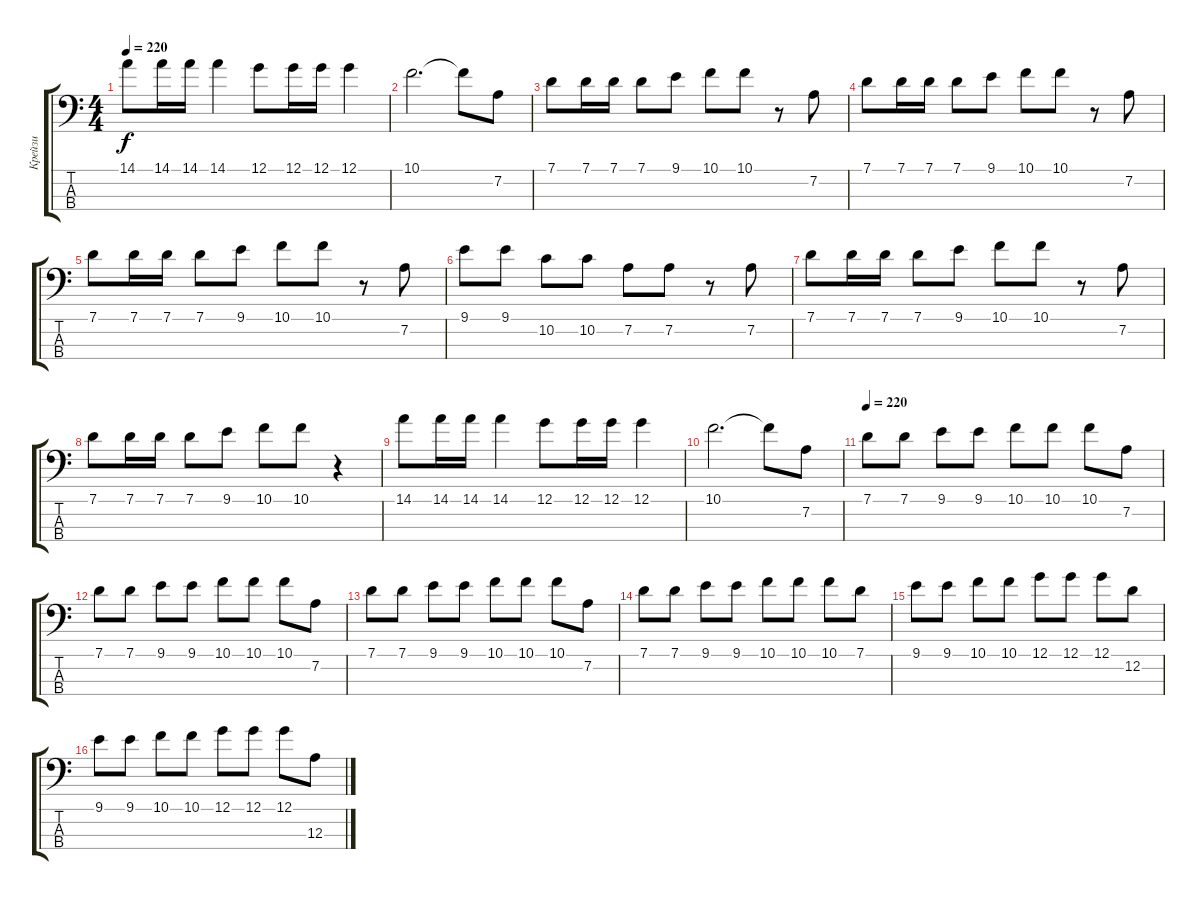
\track ("Крейзи" "Крейзи") {instrument electricbassfinger}
\staff {score tabs}
\tuning (G2 D2 A1 E1) {hide}
\ts (4 4)
\tempo 220
\clef f4
\ks c
14.1.8{dy f} 14.1.16 14.1.16 14.1.4 12.1.8 12.1.16 12.1.16 12.1.4 |
10.1.2{d} 10.1{t}.8 7.2.8 |
7.1.8 7.1.16 7.1.16 7.1.8 9.1.8 10.1.8 10.1.8 r.8 7.2.8 |
7.1.8 7.1.16 7.1.16 7.1.8 9.1.8 10.1.8 10.1.8 r.8 7.2.8 |
7.1.8 7.1.16 7.1.16 7.1.8 9.1.8 10.1.8 10.1.8 r.8 7.2.8 |
9.1.8 9.1.8 10.2.8 10.2.8 7.2.8 7.2.8 r.8 7.2.8 |
7.1.8 7.1.16 7.1.16 7.1.8 9.1.8 10.1.8 10.1.8 r.8 7.2.8 |
7.1.8 7.1.16 7.1.16 7.1.8 9.1.8 10.1.8 10.1.8 r.4 |
14.1.8 14.1.16 14.1.16 14.1.4 12.1.8 12.1.16 12.1.16 12.1.4 |
10.1.2{d} 10.1{t}.8 7.2.8 |
\tempo 220
7.1.8 7.1.8 9.1.8 9.1.8 10.1.8 10.1.8 10.1.8 7.2.8 |
7.1.8 7.1.8 9.1.8 9.1.8 10.1.8 10.1.8 10.1.8 7.2.8 |
7.1.8 7.1.8 9.1.8 9.1.8 10.1.8 10.1.8 10.1.8 7.2.8 |
7.1.8 7.1.8 9.1.8 9.1.8 10.1.8 10.1.8 10.1.8 7.1.8 |
9.1.8 9.1.8 10.1.8 10.1.8 12.1.8 12.1.8 12.1.8 12.2.8 |
9.1.8 9.1.8 10.1.8 10.1.8 12.1.8 12.1.8 12.1.8 12.3.8
